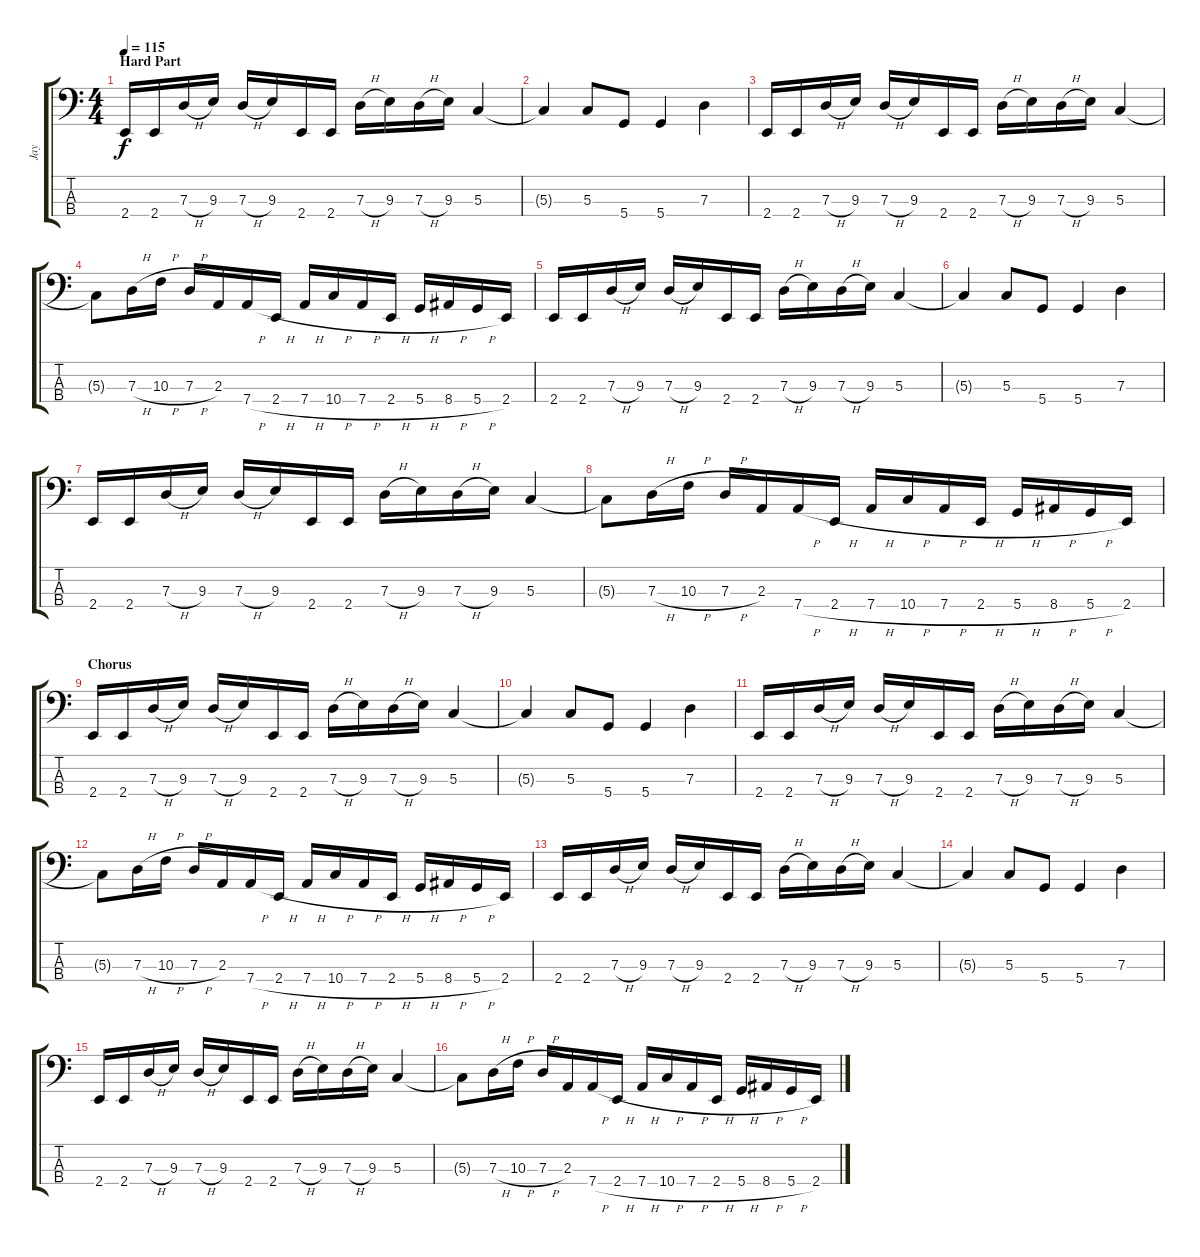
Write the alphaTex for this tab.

\track ("Jay" "Jay") {instrument electricbasspick}
\staff {score tabs}
\tuning (F2 C2 G1 D1) {hide}
\ts (4 4)
\section ("" "Hard Part")
\tempo 115
\clef f4
\ks c
2.4.16{dy f} 2.4.16 7.3{h}.16 9.3.16 7.3{h}.16 9.3.16 2.4.16 2.4.16 7.3{h}.16 9.3.16 7.3{h}.16 9.3.16 5.3.4 |
5.3{t}.4 5.3.8 5.4.8 5.4.4 7.3.4 |
2.4.16 2.4.16 7.3{h}.16 9.3.16 7.3{h}.16 9.3.16 2.4.16 2.4.16 7.3{h}.16 9.3.16 7.3{h}.16 9.3.16 5.3.4 |
5.3{t}.8 7.3{h}.16 10.3{h}.16 7.3{h}.16 2.3.16 7.4{h}.16 2.4{h}.16 7.4{h}.16 10.4{h}.16 7.4{h}.16 2.4{h}.16 5.4{h}.16 8.4{h}.16 5.4{h}.16 2.4.16 |
2.4.16 2.4.16 7.3{h}.16 9.3.16 7.3{h}.16 9.3.16 2.4.16 2.4.16 7.3{h}.16 9.3.16 7.3{h}.16 9.3.16 5.3.4 |
5.3{t}.4 5.3.8 5.4.8 5.4.4 7.3.4 |
2.4.16 2.4.16 7.3{h}.16 9.3.16 7.3{h}.16 9.3.16 2.4.16 2.4.16 7.3{h}.16 9.3.16 7.3{h}.16 9.3.16 5.3.4 |
5.3{t}.8 7.3{h}.16 10.3{h}.16 7.3{h}.16 2.3.16 7.4{h}.16 2.4{h}.16 7.4{h}.16 10.4{h}.16 7.4{h}.16 2.4{h}.16 5.4{h}.16 8.4{h}.16 5.4{h}.16 2.4.16 |
\section ("" "Chorus")
2.4.16 2.4.16 7.3{h}.16 9.3.16 7.3{h}.16 9.3.16 2.4.16 2.4.16 7.3{h}.16 9.3.16 7.3{h}.16 9.3.16 5.3.4 |
5.3{t}.4 5.3.8 5.4.8 5.4.4 7.3.4 |
2.4.16 2.4.16 7.3{h}.16 9.3.16 7.3{h}.16 9.3.16 2.4.16 2.4.16 7.3{h}.16 9.3.16 7.3{h}.16 9.3.16 5.3.4 |
5.3{t}.8 7.3{h}.16 10.3{h}.16 7.3{h}.16 2.3.16 7.4{h}.16 2.4{h}.16 7.4{h}.16 10.4{h}.16 7.4{h}.16 2.4{h}.16 5.4{h}.16 8.4{h}.16 5.4{h}.16 2.4.16 |
2.4.16 2.4.16 7.3{h}.16 9.3.16 7.3{h}.16 9.3.16 2.4.16 2.4.16 7.3{h}.16 9.3.16 7.3{h}.16 9.3.16 5.3.4 |
5.3{t}.4 5.3.8 5.4.8 5.4.4 7.3.4 |
2.4.16 2.4.16 7.3{h}.16 9.3.16 7.3{h}.16 9.3.16 2.4.16 2.4.16 7.3{h}.16 9.3.16 7.3{h}.16 9.3.16 5.3.4 |
5.3{t}.8 7.3{h}.16 10.3{h}.16 7.3{h}.16 2.3.16 7.4{h}.16 2.4{h}.16 7.4{h}.16 10.4{h}.16 7.4{h}.16 2.4{h}.16 5.4{h}.16 8.4{h}.16 5.4{h}.16 2.4.16
